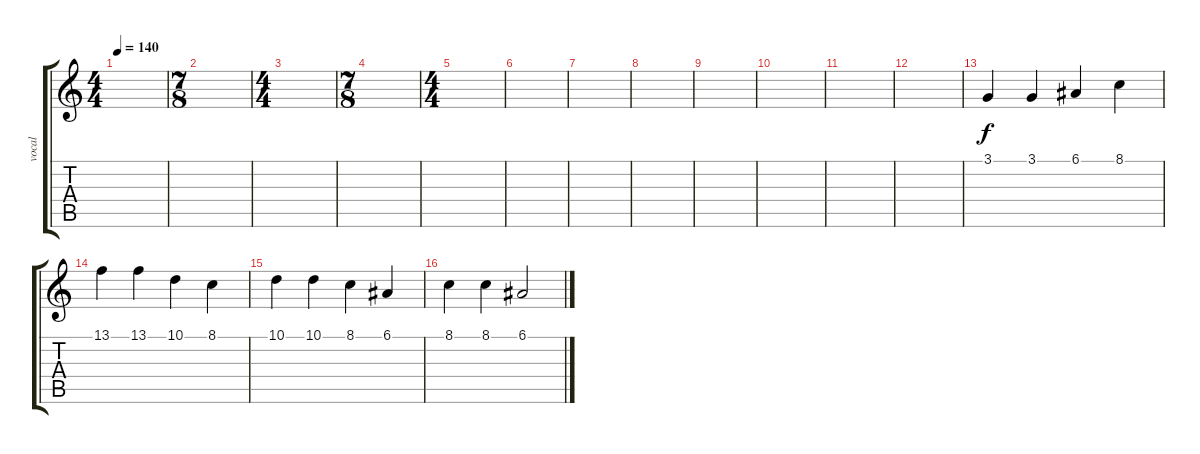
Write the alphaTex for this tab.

\track ("vocal" "vocal") {instrument stringensemble1}
\staff {score tabs}
\tuning (E4 B3 G3 D3 A2 E2) {hide}
\ts (4 4)
\tempo 140
\clef g2
\ks c
|
\ts (7 8)
|
\ts (4 4)
|
\ts (7 8)
|
\ts (4 4)
|
|
|
|
|
|
|
|
3.1.4{dy f} 3.1.4 6.1.4 8.1.4 |
13.1.4 13.1.4 10.1.4 8.1.4 |
10.1.4 10.1.4 8.1.4 6.1.4 |
8.1.4 8.1.4 6.1.2
